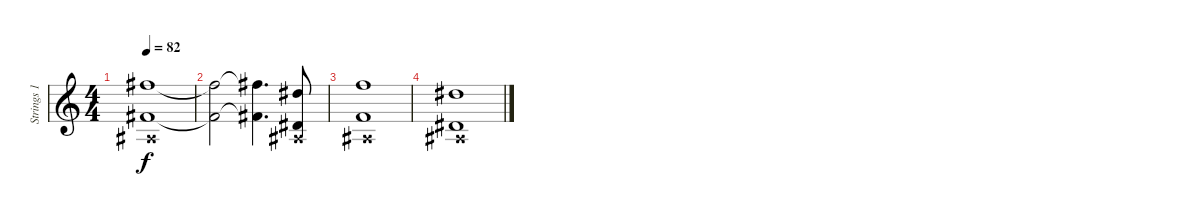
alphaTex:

\track ("Strings 1" "Strings 1") {instrument stringensemble1}
\staff {score}
\tuning (Eb4 Bb3 Gb3 Db3 Ab2 Eb2) {hide}
\ts (4 4)
\tempo 82
\clef g2
\ks c
(15.1 0.2{x} 12.3).1{dy f} |
(15.1{t} 12.3{t}).2 (15.1{t} 12.3{t}).4{d} (12.1 0.2{x} 9.3).8 |
(14.1 0.2{x} 11.3).1 |
(12.1 0.2{x} 9.3).1
